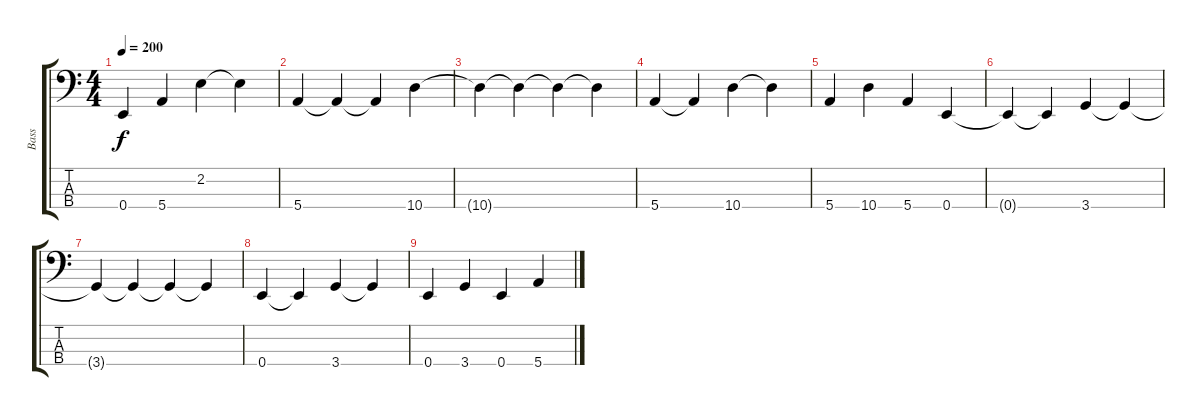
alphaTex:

\track ("Bass" "Bass") {instrument electricbassfinger}
\staff {score tabs}
\tuning (G2 D2 A1 E1) {hide}
\ts (4 4)
\tempo 200
\clef f4
\ks c
0.4{t}.4{dy f} 5.4.4 2.2.4 2.2{t}.4 |
5.4.4 5.4{t}.4 5.4{t}.4 10.4.4 |
10.4{t}.4 10.4{t}.4 10.4{t}.4 10.4{t}.4 |
5.4.4 5.4{t}.4 10.4.4 10.4{t}.4 |
5.4.4 10.4.4 5.4.4 0.4.4 |
0.4{t}.4 0.4{t}.4 3.4.4 3.4{t}.4 |
3.4{t}.4 3.4{t}.4 3.4{t}.4 3.4{t}.4 |
0.4.4 0.4{t}.4 3.4.4 3.4{t}.4 |
0.4.4 3.4.4 0.4.4 5.4.4
